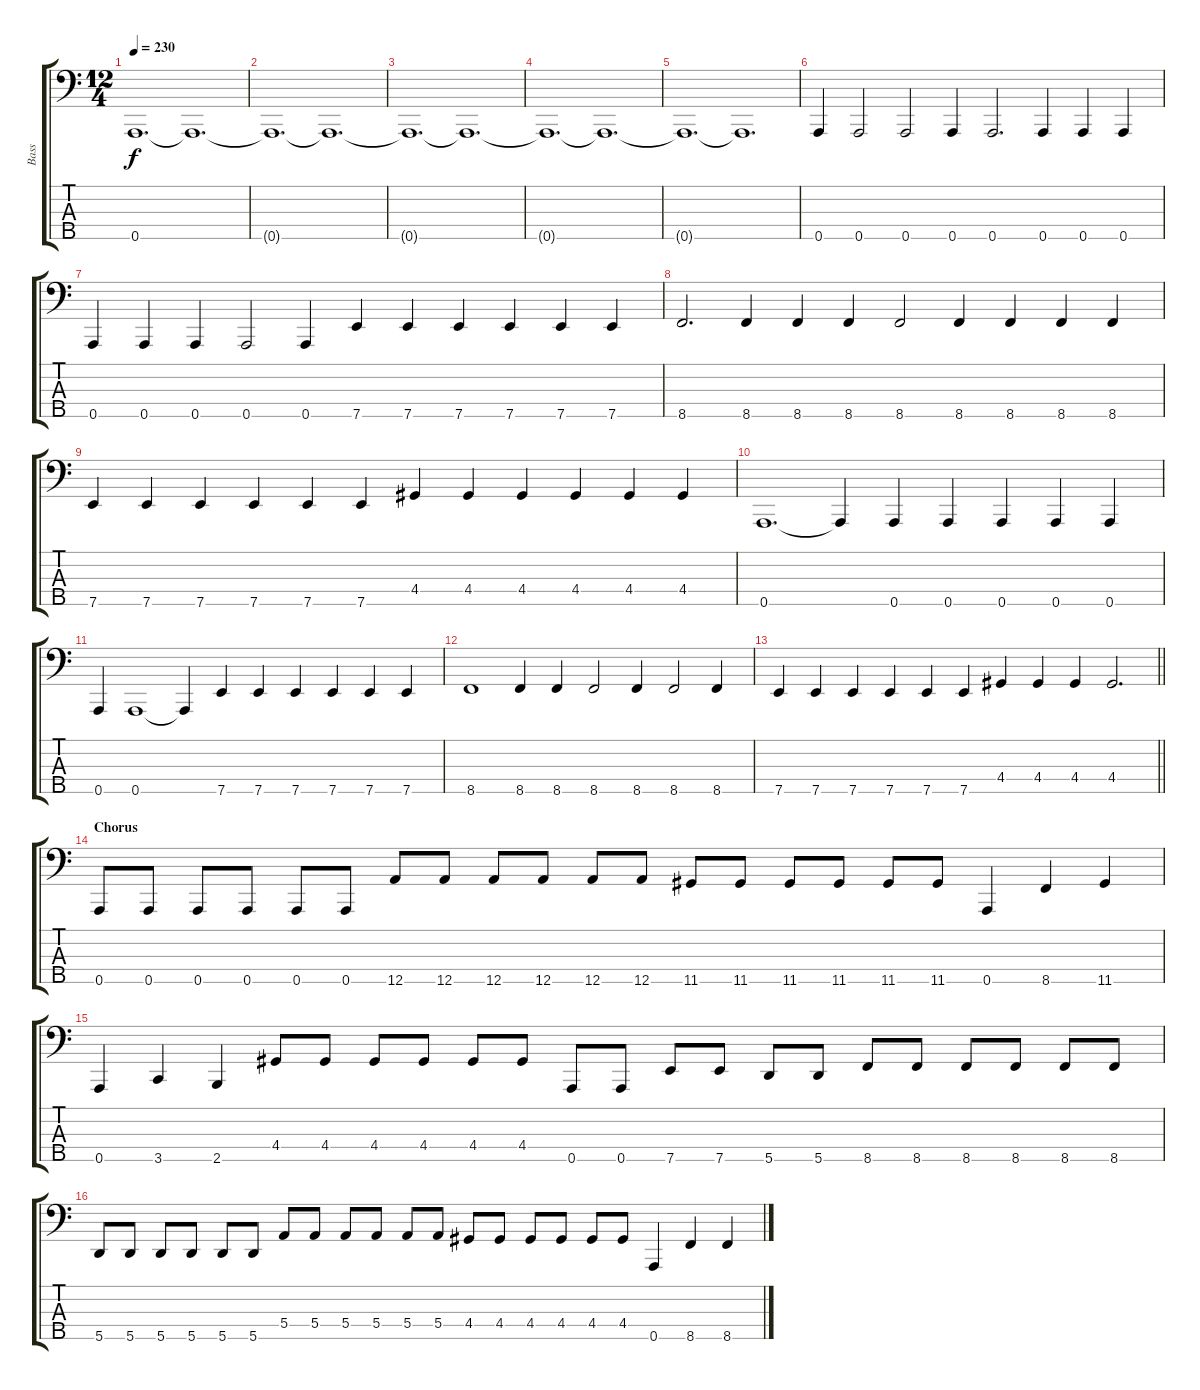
\track ("Bass" "Bass") {instrument electricbasspick}
\staff {score tabs}
\tuning (G2 D2 A1 E1 A0) {hide}
\ts (12 4)
\tempo 230
\clef f4
\ks c
0.5{t}.1{d dy f} 0.5{t}.1{d} |
0.5{t}.1{d} 0.5{t}.1{d} |
0.5{t}.1{d} 0.5{t}.1{d} |
0.5{t}.1{d} 0.5{t}.1{d} |
0.5{t}.1{d} 0.5{t}.1{d} |
0.5.4 0.5.2 0.5.2 0.5.4 0.5.2{d} 0.5.4 0.5.4 0.5.4 |
0.5.4 0.5.4 0.5.4 0.5.2 0.5.4 7.5.4 7.5.4 7.5.4 7.5.4 7.5.4 7.5.4 |
8.5.2{d} 8.5.4 8.5.4 8.5.4 8.5.2 8.5.4 8.5.4 8.5.4 8.5.4 |
7.5.4 7.5.4 7.5.4 7.5.4 7.5.4 7.5.4 4.4.4 4.4.4 4.4.4 4.4.4 4.4.4 4.4.4 |
0.5.1{d} 0.5{t}.4 0.5.4 0.5.4 0.5.4 0.5.4 0.5.4 |
0.5.4 0.5.1 0.5{t}.4 7.5.4 7.5.4 7.5.4 7.5.4 7.5.4 7.5.4 |
8.5.1 8.5.4 8.5.4 8.5.2 8.5.4 8.5.2 8.5.4 |
\barLineRight lightlight
7.5.4 7.5.4 7.5.4 7.5.4 7.5.4 7.5.4 4.4.4 4.4.4 4.4.4 4.4.2{d} |
\section ("" "Chorus")
0.5.8 0.5.8 0.5.8 0.5.8 0.5.8 0.5.8 12.5.8 12.5.8 12.5.8 12.5.8 12.5.8 12.5.8 11.5.8 11.5.8 11.5.8 11.5.8 11.5.8 11.5.8 0.5.4 8.5.4 11.5.4 |
0.5.4 3.5.4 2.5.4 4.4.8 4.4.8 4.4.8 4.4.8 4.4.8 4.4.8 0.5.8 0.5.8 7.5.8 7.5.8 5.5.8 5.5.8 8.5.8 8.5.8 8.5.8 8.5.8 8.5.8 8.5.8 |
5.5.8 5.5.8 5.5.8 5.5.8 5.5.8 5.5.8 5.4.8 5.4.8 5.4.8 5.4.8 5.4.8 5.4.8 4.4.8 4.4.8 4.4.8 4.4.8 4.4.8 4.4.8 0.5.4 8.5.4 8.5.4
